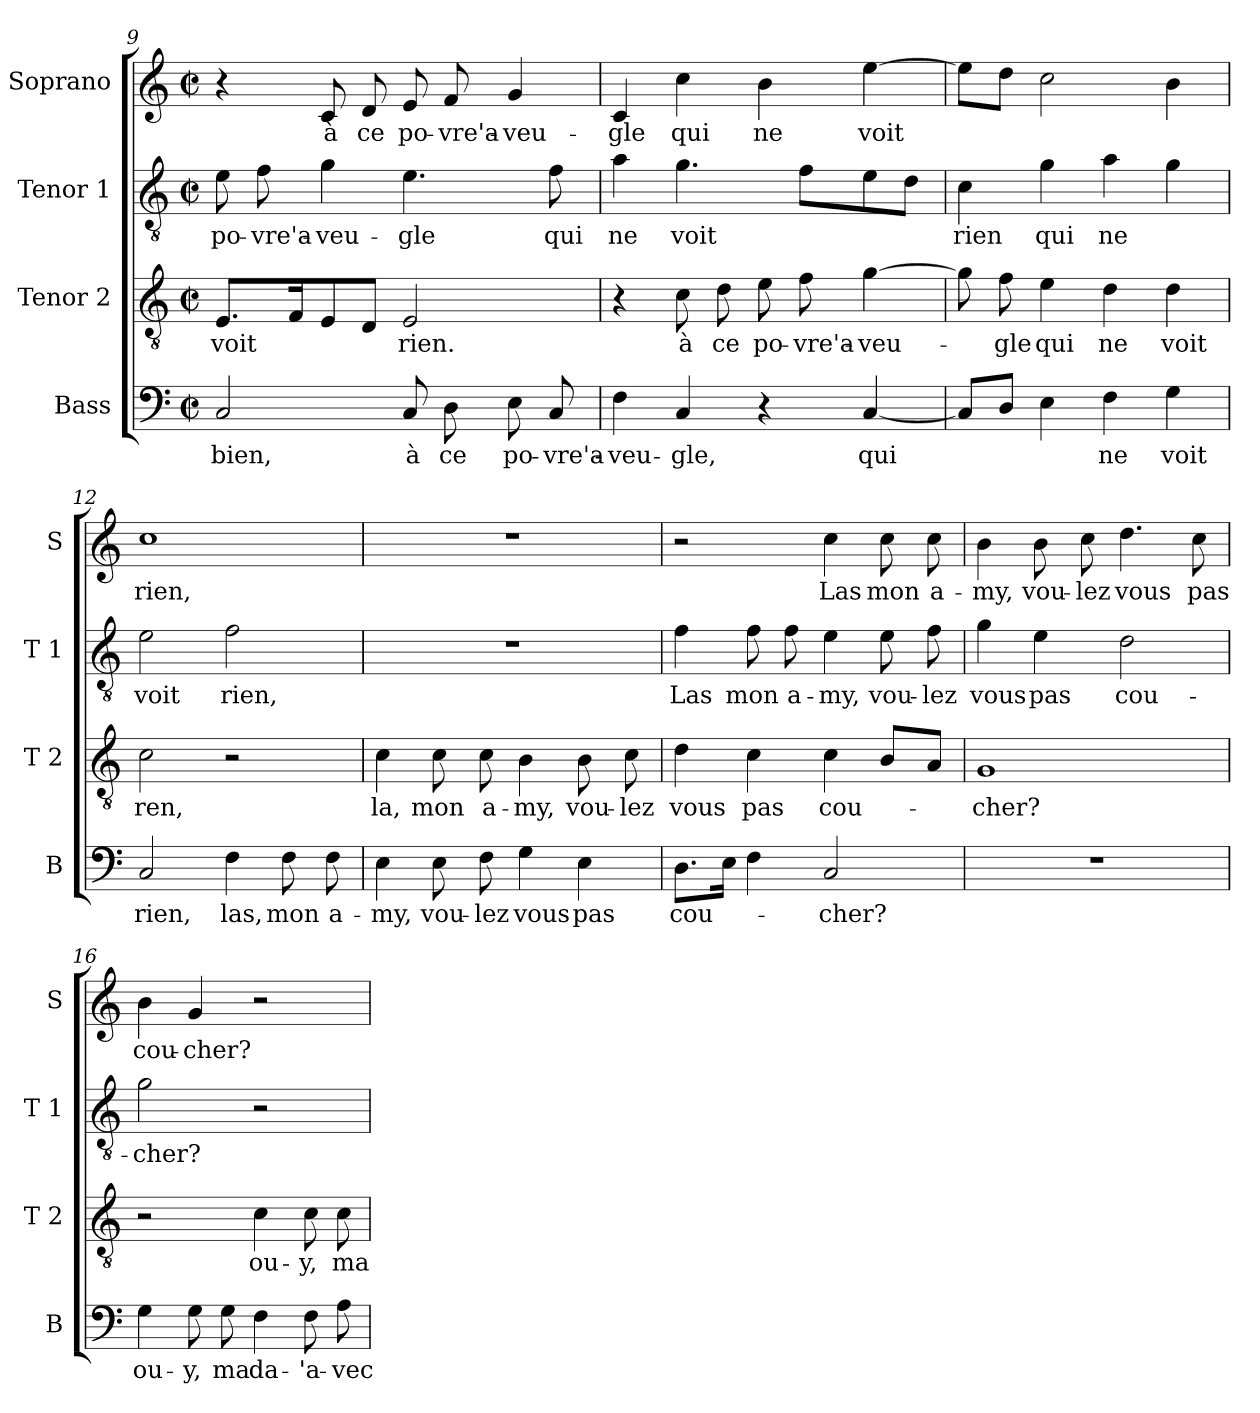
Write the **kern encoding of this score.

**kern	**text	**kern	**text	**kern	**text	**kern	**text
*part4	*part4	*part3	*part3	*part2	*part2	*part1	*part1
*staff4	*staff4	*staff3	*staff3	*staff2	*staff2	*staff1	*staff1
*I"Bass	*	*I"Tenor 2	*	*I"Tenor 1	*	*I"Soprano	*
*I'B	*	*I'T 2	*	*I'T 1	*	*I'S	*
*clefF4	*	*clefGv2	*	*clefGv2	*	*clefG2	*
*k[]	*	*k[]	*	*k[]	*	*k[]	*
*C:	*	*C:	*	*C:	*	*C:	*
*M2/2	*	*M2/2	*	*M2/2	*	*M2/2	*
*met(c|)	*	*met(c|)	*	*met(c|)	*	*met(c|)	*
=9	=9	=9	=9	=9	=9	=9	=9
!	!LO:LY:b	!	!LO:LY:b	!	!LO:LY:b	!	!
2C/	bien,	8.E/L	voit	8e\	po-	4r	.
!	!	!	!	!	!LO:LY:b	!	!
.	.	.	.	8f\	-vre'a-	.	.
.	.	16F/k	.	.	.	.	.
!	!	!	!	!	!LO:LY:b	!	!LO:LY:b
.	.	8E/	.	4g\	-veu-	8c/	à
!	!	!	!	!	!	!	!LO:LY:b
.	.	8D/J	.	.	.	8d/	ce
!	!LO:LY:b	!	!LO:LY:b	!	!LO:LY:b	!	!LO:LY:b
8C/	à	2E/	rien.	4.e\	-gle	8e/	po-
!	!LO:LY:b	!	!	!	!	!	!LO:LY:b
8D\	ce	.	.	.	.	8f/	-vre'a-
!	!LO:LY:b	!	!	!	!	!	!LO:LY:b
8E\	po-	.	.	.	.	4g/	-veu-
!	!LO:LY:b	!	!	!	!LO:LY:b	!	!
8C/	-vre'a-	.	.	8f\	qui	.	.
=10	=10	=10	=10	=10	=10	=10	=10
!	!LO:LY:b	!	!	!	!LO:LY:b	!	!LO:LY:b
4F\	-veu-	4r	.	4a\	ne	4c/	-gle
!	!LO:LY:b	!	!LO:LY:b	!	!LO:LY:b	!	!LO:LY:b
4C/	-gle,	8c\	à	4.g\	voit	4cc\	qui
!	!	!	!LO:LY:b	!	!	!	!
.	.	8d\	ce	.	.	.	.
!	!	!	!LO:LY:b	!	!	!	!LO:LY:b
4r	.	8e\	po-	.	.	4b\	ne
!	!	!	!LO:LY:b	!	!	!	!
.	.	8f\	-vre'a-	8f\L	.	.	.
!	!LO:LY:b	!	!LO:LY:b	!	!	!	!LO:LY:b
[4C/	qui	[4g\	-veu-	8e\	.	[4ee\	voit
.	.	.	.	8d\J	.	.	.
=11	=11	=11	=11	=11	=11	=11	=11
!	!	!	!	!	!LO:LY:b	!	!
8C/L]	.	8g\]	.	4c\	rien	8ee\L]	.
!	!	!	!LO:LY:b	!	!	!	!
8D/J	.	8f\	-gle	.	.	8dd\J	.
!	!	!	!LO:LY:b	!	!LO:LY:b	!	!
4E\	.	4e\	qui	4g\	qui	2cc\	.
!	!LO:LY:b	!	!LO:LY:b	!	!LO:LY:b	!	!
4F\	ne	4d\	ne	4a\	ne	.	.
!	!LO:LY:b	!	!LO:LY:b	!	!	!	!
4G\	voit	4d\	voit	4g\	.	4b\	.
!!LO:PB:g=z
=12	=12	=12	=12	=12	=12	=12	=12
!	!LO:LY:b	!	!LO:LY:b	!	!LO:LY:b	!	!LO:LY:b
2C/	rien,	2c\	ren,	2e\	voit	1cc	rien,
!	!LO:LY:b	!	!	!	!LO:LY:b	!	!
4F\	las,	2r	.	2f\	rien,	.	.
!	!LO:LY:b	!	!	!	!	!	!
8F\	mon	.	.	.	.	.	.
!	!LO:LY:b	!	!	!	!	!	!
8F\	a-	.	.	.	.	.	.
=13	=13	=13	=13	=13	=13	=13	=13
!	!LO:LY:b	!	!LO:LY:b	!	!	!	!
4E\	-my,	4c\	la,	1r	.	1r	.
!	!LO:LY:b	!	!LO:LY:b	!	!	!	!
8E\	vou-	8c\	mon	.	.	.	.
!	!LO:LY:b	!	!LO:LY:b	!	!	!	!
8F\	-lez	8c\	a-	.	.	.	.
!	!LO:LY:b	!	!LO:LY:b	!	!	!	!
4G\	vous	4B\	-my,	.	.	.	.
!	!LO:LY:b	!	!LO:LY:b	!	!	!	!
4E\	pas	8B\	vou-	.	.	.	.
!	!	!	!LO:LY:b	!	!	!	!
.	.	8c\	-lez	.	.	.	.
=14	=14	=14	=14	=14	=14	=14	=14
!	!LO:LY:b	!	!LO:LY:b	!	!LO:LY:b	!	!
8.D\L	cou-	4d\	vous	4f\	Las	2r	.
16E\Jk	.	.	.	.	.	.	.
!	!	!	!LO:LY:b	!	!LO:LY:b	!	!
4F\	.	4c\	pas	8f\	mon	.	.
!	!	!	!	!	!LO:LY:b	!	!
.	.	.	.	8f\	a-	.	.
!	!LO:LY:b	!	!LO:LY:b	!	!LO:LY:b	!	!LO:LY:b
2C/	-cher?	4c\	cou-	4e\	-my,	4cc\	Las
!	!	!	!	!	!LO:LY:b	!	!LO:LY:b
.	.	8B/L	.	8e\	vou-	8cc\	mon
!	!	!	!	!	!LO:LY:b	!	!LO:LY:b
.	.	8A/J	.	8f\	-lez	8cc\	a-
=15	=15	=15	=15	=15	=15	=15	=15
!	!	!	!LO:LY:b	!	!LO:LY:b	!	!LO:LY:b
1r	.	1G	-cher?	4g\	vous	4b\	-my,
!	!	!	!	!	!LO:LY:b	!	!LO:LY:b
.	.	.	.	4e\	pas	8b\	vou-
!	!	!	!	!	!	!	!LO:LY:b
.	.	.	.	.	.	8cc\	-lez
!	!	!	!	!	!LO:LY:b	!	!LO:LY:b
.	.	.	.	2d\	cou-	4.dd\	vous
!	!	!	!	!	!	!	!LO:LY:b
.	.	.	.	.	.	8cc\	pas
!!LO:LB:g=z
=16	=16	=16	=16	=16	=16	=16	=16
!	!LO:LY:b	!	!	!	!LO:LY:b	!	!LO:LY:b
4G\	ou-	2r	.	2g\	-cher?	4b\	cou-
!	!LO:LY:b	!	!	!	!	!	!LO:LY:b
8G\	-y,	.	.	.	.	4g/	-cher?
!	!LO:LY:b	!	!	!	!	!	!
8G\	ma	.	.	.	.	.	.
!	!LO:LY:b	!	!LO:LY:b	!	!	!	!
4F\	da-	4c\	ou-	2r	.	2r	.
!	!LO:LY:b	!	!LO:LY:b	!	!	!	!
8F\	-'a-	8c\	-y,	.	.	.	.
!	!LO:LY:b	!	!LO:LY:b	!	!	!	!
8A\	-vec	8c\	ma	.	.	.	.
=	=	=	=	=	=	=	=
*-	*-	*-	*-	*-	*-	*-	*-
